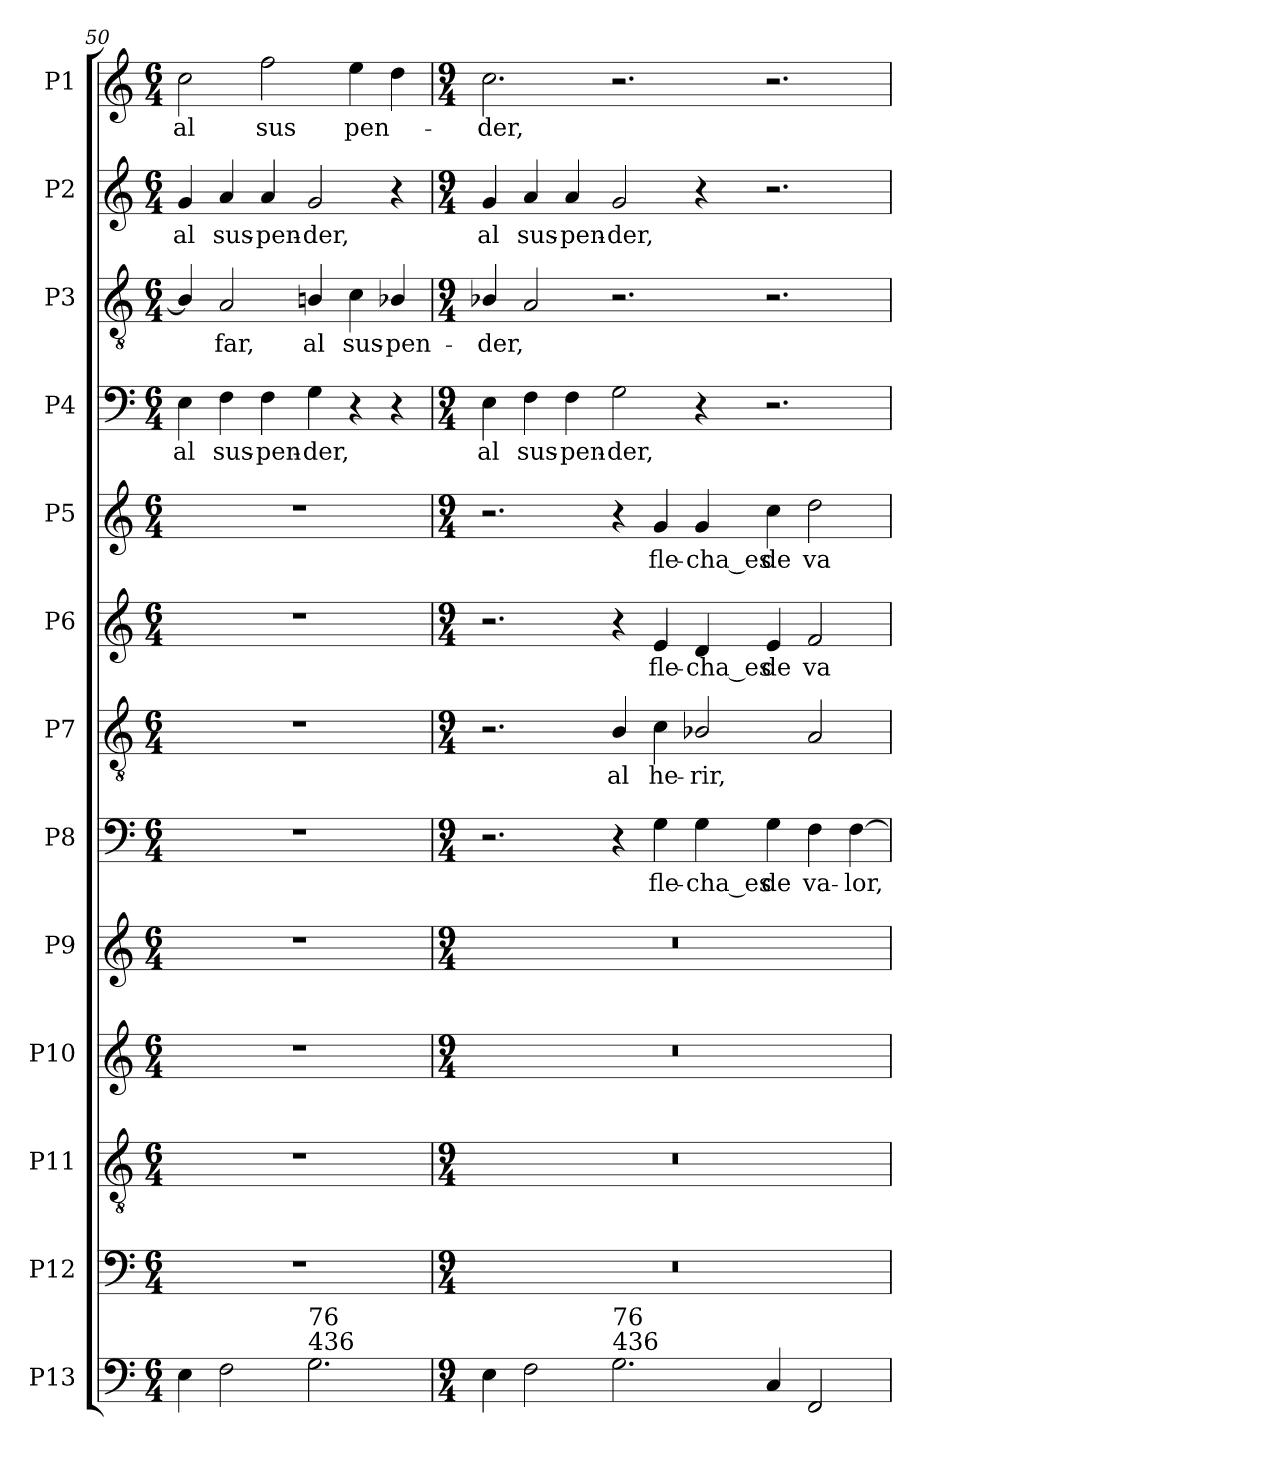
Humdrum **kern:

**kern	**kern	**kern	**kern	**kern	**kern	**text	**kern	**text	**kern	**text	**kern	**text	**kern	**text	**kern	**text	**kern	**text	**kern	**text
*part13	*part12	*part11	*part10	*part9	*part8	*part8	*part7	*part7	*part6	*part6	*part5	*part5	*part4	*part4	*part3	*part3	*part2	*part2	*part1	*part1
*staff13	*staff12	*staff11	*staff10	*staff9	*staff8	*staff8	*staff7	*staff7	*staff6	*staff6	*staff5	*staff5	*staff4	*staff4	*staff3	*staff3	*staff2	*staff2	*staff1	*staff1
*I"P13	*I"P12	*I"P11	*I"P10	*I"P9	*I"P8	*	*I"P7	*	*I"P6	*	*I"P5	*	*I"P4	*	*I"P3	*	*I"P2	*	*I"P1	*
*clefF4	*clefF4	*clefGv2	*clefG2	*clefG2	*clefF4	*	*clefGv2	*	*clefG2	*	*clefG2	*	*clefF4	*	*clefGv2	*	*clefG2	*	*clefG2	*
*	*	*ITrd7c12	*	*	*	*	*ITrd7c12	*	*	*	*	*	*	*	*ITrd7c12	*	*	*	*	*
*k[]	*k[]	*k[]	*k[]	*k[]	*k[]	*	*k[]	*	*k[]	*	*k[]	*	*k[]	*	*k[]	*	*k[]	*	*k[]	*
*C:	*C:	*C:	*C:	*C:	*C:	*	*C:	*	*C:	*	*C:	*	*C:	*	*C:	*	*C:	*	*C:	*
*M6/4	*M6/4	*M6/4	*M6/4	*M6/4	*M6/4	*	*M6/4	*	*M6/4	*	*M6/4	*	*M6/4	*	*M6/4	*	*M6/4	*	*M6/4	*
=50	=50	=50	=50	=50	=50	=50	=50	=50	=50	=50	=50	=50	=50	=50	=50	=50	=50	=50	=50	=50
!	!LO:N:vis=1	!LO:N:vis=1	!LO:N:vis=1	!LO:N:vis=1	!LO:N:vis=1	!	!LO:N:vis=1	!	!LO:N:vis=1	!	!LO:N:vis=1	!	!	!	!	!	!	!	!	!
!	!	!	!	!	!	!	!	!	!	!	!	!	!	!LO:LY:b:color=#000000	!	!	!	!	!	!
!	!	!	!	!	!	!	!	!	!	!	!	!	!	!	!	!	!	!LO:LY:b:color=#000000	!	!
!	!	!	!	!	!	!	!	!	!	!	!	!	!	!	!	!	!	!	!	!LO:LY:b:color=#000000
4Ei\	1.r	1.r	1.r	1.r	1.r	.	1.r	.	1.r	.	1.r	.	4Ei\	al	4BB-i/]	.	4gi/	al	2cci\	al
!	!	!	!	!	!	!	!	!	!	!	!	!	!	!LO:LY:b:color=#000000	!	!	!	!	!	!
!	!	!	!	!	!	!	!	!	!	!	!	!	!	!	!	!LO:LY:b:color=#000000	!	!	!	!
!	!	!	!	!	!	!	!	!	!	!	!	!	!	!	!	!	!	!LO:LY:b:color=#000000	!	!
2Fi\	.	.	.	.	.	.	.	.	.	.	.	.	4Fi\	sus-	2AAi/	-far,	4ai/	sus-	.	.
!	!	!	!	!	!	!	!	!	!	!	!	!	!	!LO:LY:b:color=#000000	!	!	!	!	!	!
!	!	!	!	!	!	!	!	!	!	!	!	!	!	!	!	!	!	!LO:LY:b:color=#000000	!	!
!	!	!	!	!	!	!	!	!	!	!	!	!	!	!	!	!	!	!	!	!LO:LY:b:color=#000000
.	.	.	.	.	.	.	.	.	.	.	.	.	4Fi\	-pen-	.	.	4ai/	-pen-	2ffi\	sus
!	!	!	!	!	!	!	!	!	!	!	!	!	!	!LO:LY:b:color=#000000	!	!	!	!	!	!
!	!	!	!	!	!	!	!	!	!	!	!	!	!	!	!	!LO:LY:b:color=#000000	!	!	!	!
!LO:TX:a:t=436	!	!	!	!	!	!	!	!	!	!	!	!	!	!	!	!	!	!	!	!
!LO:TX:t=76	!	!	!	!	!	!	!	!	!	!	!	!	!	!	!	!	!	!	!	!
!	!	!	!	!	!	!	!	!	!	!	!	!	!	!	!	!	!	!LO:LY:b:color=#000000	!	!
2.Gi\	.	.	.	.	.	.	.	.	.	.	.	.	4Gi\	-der,	4BBni/	al	2gi/	-der,	.	.
!	!	!	!	!	!	!	!	!	!	!	!	!	!	!	!	!LO:LY:b:color=#000000	!	!	!	!
!	!	!	!	!	!	!	!	!	!	!	!	!	!	!	!	!	!	!	!	!LO:LY:b:color=#000000
.	.	.	.	.	.	.	.	.	.	.	.	.	4r	.	4Ci\	sus-	.	.	4eei\	pen-
!	!	!	!	!	!	!	!	!	!	!	!	!	!	!	!	!LO:LY:b:color=#000000	!	!	!	!
.	.	.	.	.	.	.	.	.	.	.	.	.	4r	.	4BB-Xi/	-pen-	4r	.	4ddi\	.
=51	=51	=51	=51	=51	=51	=51	=51	=51	=51	=51	=51	=51	=51	=51	=51	=51	=51	=51	=51	=51
*M9/4	*M9/4	*M9/4	*M9/4	*M9/4	*M9/4	*	*M9/4	*	*M9/4	*	*M9/4	*	*M9/4	*	*M9/4	*	*M9/4	*	*M9/4	*
!	!LO:N:vis=1	!LO:N:vis=1	!LO:N:vis=1	!LO:N:vis=1	!	!	!	!	!	!	!	!	!	!	!	!	!	!	!	!
!	!	!	!	!	!	!	!	!	!	!	!	!	!	!LO:LY:b:color=#000000	!	!	!	!	!	!
!	!	!	!	!	!	!	!	!	!	!	!	!	!	!	!	!LO:LY:b:color=#000000	!	!	!	!
!	!	!	!	!	!	!	!	!	!	!	!	!	!	!	!	!	!	!LO:LY:b:color=#000000	!	!
!	!	!	!	!	!	!	!	!	!	!	!	!	!	!	!	!	!	!	!	!LO:LY:b:color=#000000
4Ei\	4%9r	4%9r	4%9r	4%9r	2.r	.	2.r	.	2.r	.	2.r	.	4Ei\	al	4BB-Xi/	-der,	4gi/	al	2.cci\	-der,
!	!	!	!	!	!	!	!	!	!	!	!	!	!	!LO:LY:b:color=#000000	!	!	!	!	!	!
!	!	!	!	!	!	!	!	!	!	!	!	!	!	!	!	!	!	!LO:LY:b:color=#000000	!	!
2Fi\	.	.	.	.	.	.	.	.	.	.	.	.	4Fi\	sus-	2AAi/	.	4ai/	sus-	.	.
!	!	!	!	!	!	!	!	!	!	!	!	!	!	!LO:LY:b:color=#000000	!	!	!	!	!	!
!	!	!	!	!	!	!	!	!	!	!	!	!	!	!	!	!	!	!LO:LY:b:color=#000000	!	!
.	.	.	.	.	.	.	.	.	.	.	.	.	4Fi\	-pen-	.	.	4ai/	-pen-	.	.
!	!	!	!	!	!	!	!	!LO:LY:b:color=#000000	!	!	!	!	!	!	!	!	!	!	!	!
!	!	!	!	!	!	!	!	!	!	!	!	!	!	!LO:LY:b:color=#000000	!	!	!	!	!	!
!LO:TX:a:t=436	!	!	!	!	!	!	!	!	!	!	!	!	!	!	!	!	!	!	!	!
!LO:TX:t=76	!	!	!	!	!	!	!	!	!	!	!	!	!	!	!	!	!	!	!	!
!	!	!	!	!	!	!	!	!	!	!	!	!	!	!	!	!	!	!LO:LY:b:color=#000000	!	!
2.Gi\	.	.	.	.	4r	.	4BBi/	al	4r	.	4r	.	2Gi\	-der,	2.r	.	2gi/	-der,	2.r	.
!	!	!	!	!	!	!LO:LY:b:color=#000000	!	!	!	!	!	!	!	!	!	!	!	!	!	!
!	!	!	!	!	!	!	!	!LO:LY:b:color=#000000	!	!	!	!	!	!	!	!	!	!	!	!
!	!	!	!	!	!	!	!	!	!	!LO:LY:b:color=#000000	!	!	!	!	!	!	!	!	!	!
!	!	!	!	!	!	!	!	!	!	!	!	!LO:LY:b:color=#000000	!	!	!	!	!	!	!	!
.	.	.	.	.	4Gi\	fle-	4Ci\	he-	4ei/	fle-	4gi/	fle-	.	.	.	.	.	.	.	.
!	!	!	!	!	!	!LO:LY:b:color=#000000	!	!	!	!	!	!	!	!	!	!	!	!	!	!
!	!	!	!	!	!	!	!	!LO:LY:b:color=#000000	!	!	!	!	!	!	!	!	!	!	!	!
!	!	!	!	!	!	!	!	!	!	!LO:LY:b:color=#000000	!	!	!	!	!	!	!	!	!	!
!	!	!	!	!	!	!	!	!	!	!	!	!LO:LY:b:color=#000000	!	!	!	!	!	!	!	!
.	.	.	.	.	4Gi\	-cha_es	2BB-Xi/	-rir,	4di/	-cha_es	4gi/	-cha_es	4r	.	.	.	4r	.	.	.
!	!	!	!	!	!	!LO:LY:b:color=#000000	!	!	!	!	!	!	!	!	!	!	!	!	!	!
!	!	!	!	!	!	!	!	!	!	!LO:LY:b:color=#000000	!	!	!	!	!	!	!	!	!	!
!	!	!	!	!	!	!	!	!	!	!	!	!LO:LY:b:color=#000000	!	!	!	!	!	!	!	!
4Ci/	.	.	.	.	4Gi\	de	.	.	4ei/	de	4cci\	de	2.r	.	2.r	.	2.r	.	2.r	.
!	!	!	!	!	!	!LO:LY:b:color=#000000	!	!	!	!	!	!	!	!	!	!	!	!	!	!
!	!	!	!	!	!	!	!	!	!	!LO:LY:b:color=#000000	!	!	!	!	!	!	!	!	!	!
!	!	!	!	!	!	!	!	!	!	!	!	!LO:LY:b:color=#000000	!	!	!	!	!	!	!	!
2FFi/	.	.	.	.	4Fi\	va-	2AAi/	.	2fi/	va-	2ddi\	va-	.	.	.	.	.	.	.	.
!	!	!	!	!	!	!LO:LY:b:color=#000000	!	!	!	!	!	!	!	!	!	!	!	!	!	!
.	.	.	.	.	[4Fi\	-lor,	.	.	.	.	.	.	.	.	.	.	.	.	.	.
=	=	=	=	=	=	=	=	=	=	=	=	=	=	=	=	=	=	=	=	=
*-	*-	*-	*-	*-	*-	*-	*-	*-	*-	*-	*-	*-	*-	*-	*-	*-	*-	*-	*-	*-
